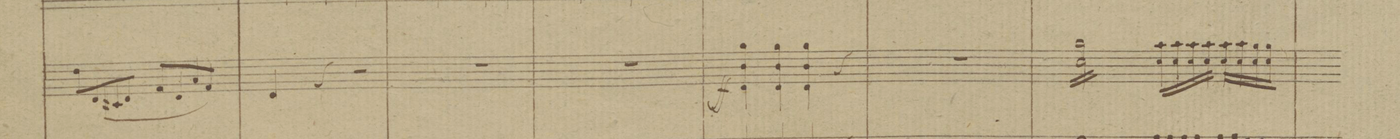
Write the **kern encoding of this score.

**kern	**dynam
*I""Violini	*
*clefG2	*
*k[b-]	*
*met(c|)	*
*M2/2	*
8dd\L	.
(8d/	.
8c#X/	.
8d/J	.
8f/L	.
8d/	.
8a/	.
8f/J)	.
=22	=22
4d/	.
4r	.
2r	.
=23	=23
1r	.
=24	=24
1r	.
=25	=25
4ff 4b- 4d\	ff
4ff 4b- 4d\	.
4ff 4b- 4d\	.
4r	.
=26	=26
1r	.
=27	=27
*tremolo	*
16ggLL 16cc\	.
16gg 16cc\	.
16gg 16cc\	.
16gg 16cc\	.
16gg 16cc\	.
16gg 16cc\	.
16gg 16cc\	.
16ggJJ 16cc\	.
*Xtremolo	*
16aaLL 16cc\	.
16aa 16cc\	.
16aa 16cc\	.
16aaJJ 16cc\	.
16aaLL 16cc\	.
16aa 16cc\	.
16gg 16cc\	.
16ggJJ 16cc\	.
=28	=28
*-	*-
